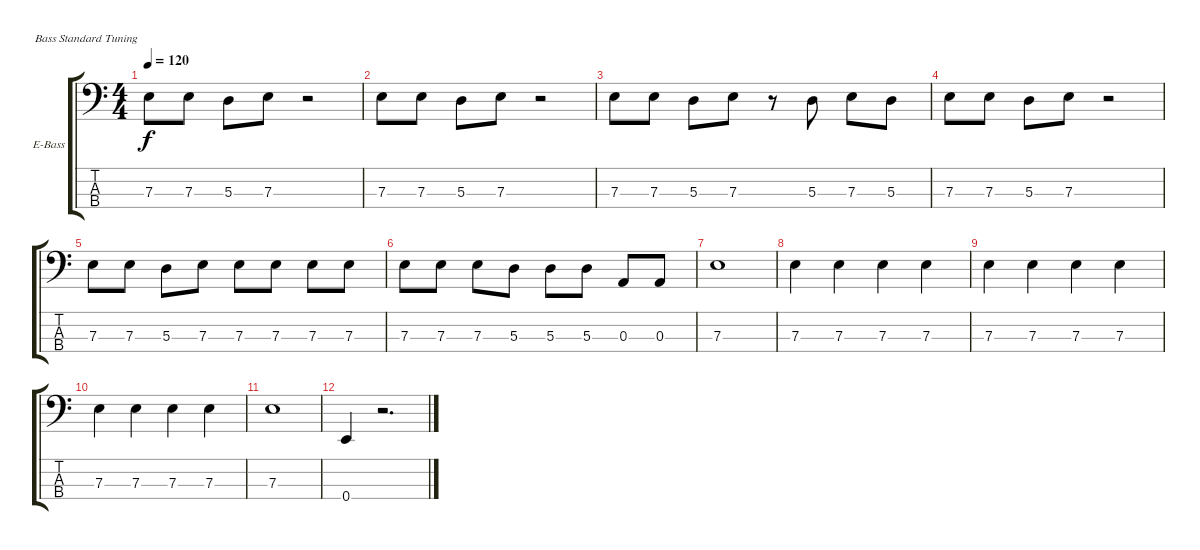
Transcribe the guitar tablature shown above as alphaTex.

\bracketExtendMode groupsimilarinstruments
\firstSystemTrackNameOrientation horizontal
\otherSystemsTrackNameOrientation horizontal
\track ("Electric Bass" "E-Bass") {instrument electricbassfinger}
\staff {score tabs}
\tuning (G2 D2 A1 E1)
\ts (4 4)
\tempo 120
\clef f4
\ks c
7.3.8{dy f} 7.3.8 5.3.8 7.3.8 r.2 |
7.3.8 7.3.8 5.3.8 7.3.8 r.2 |
7.3.8 7.3.8 5.3.8 7.3.8 r.8 5.3.8 7.3.8 5.3.8 |
7.3.8 7.3.8 5.3.8 7.3.8 r.2 |
7.3.8 7.3.8 5.3.8 7.3.8 7.3.8 7.3.8 7.3.8 7.3.8 |
7.3.8 7.3.8 7.3.8 5.3.8 5.3.8 5.3.8 0.3.8 0.3.8 |
7.3.1 |
7.3.4 7.3.4 7.3.4 7.3.4 |
7.3.4 7.3.4 7.3.4 7.3.4 |
7.3.4 7.3.4 7.3.4 7.3.4 |
7.3.1 |
0.4.4 r.2{d}
